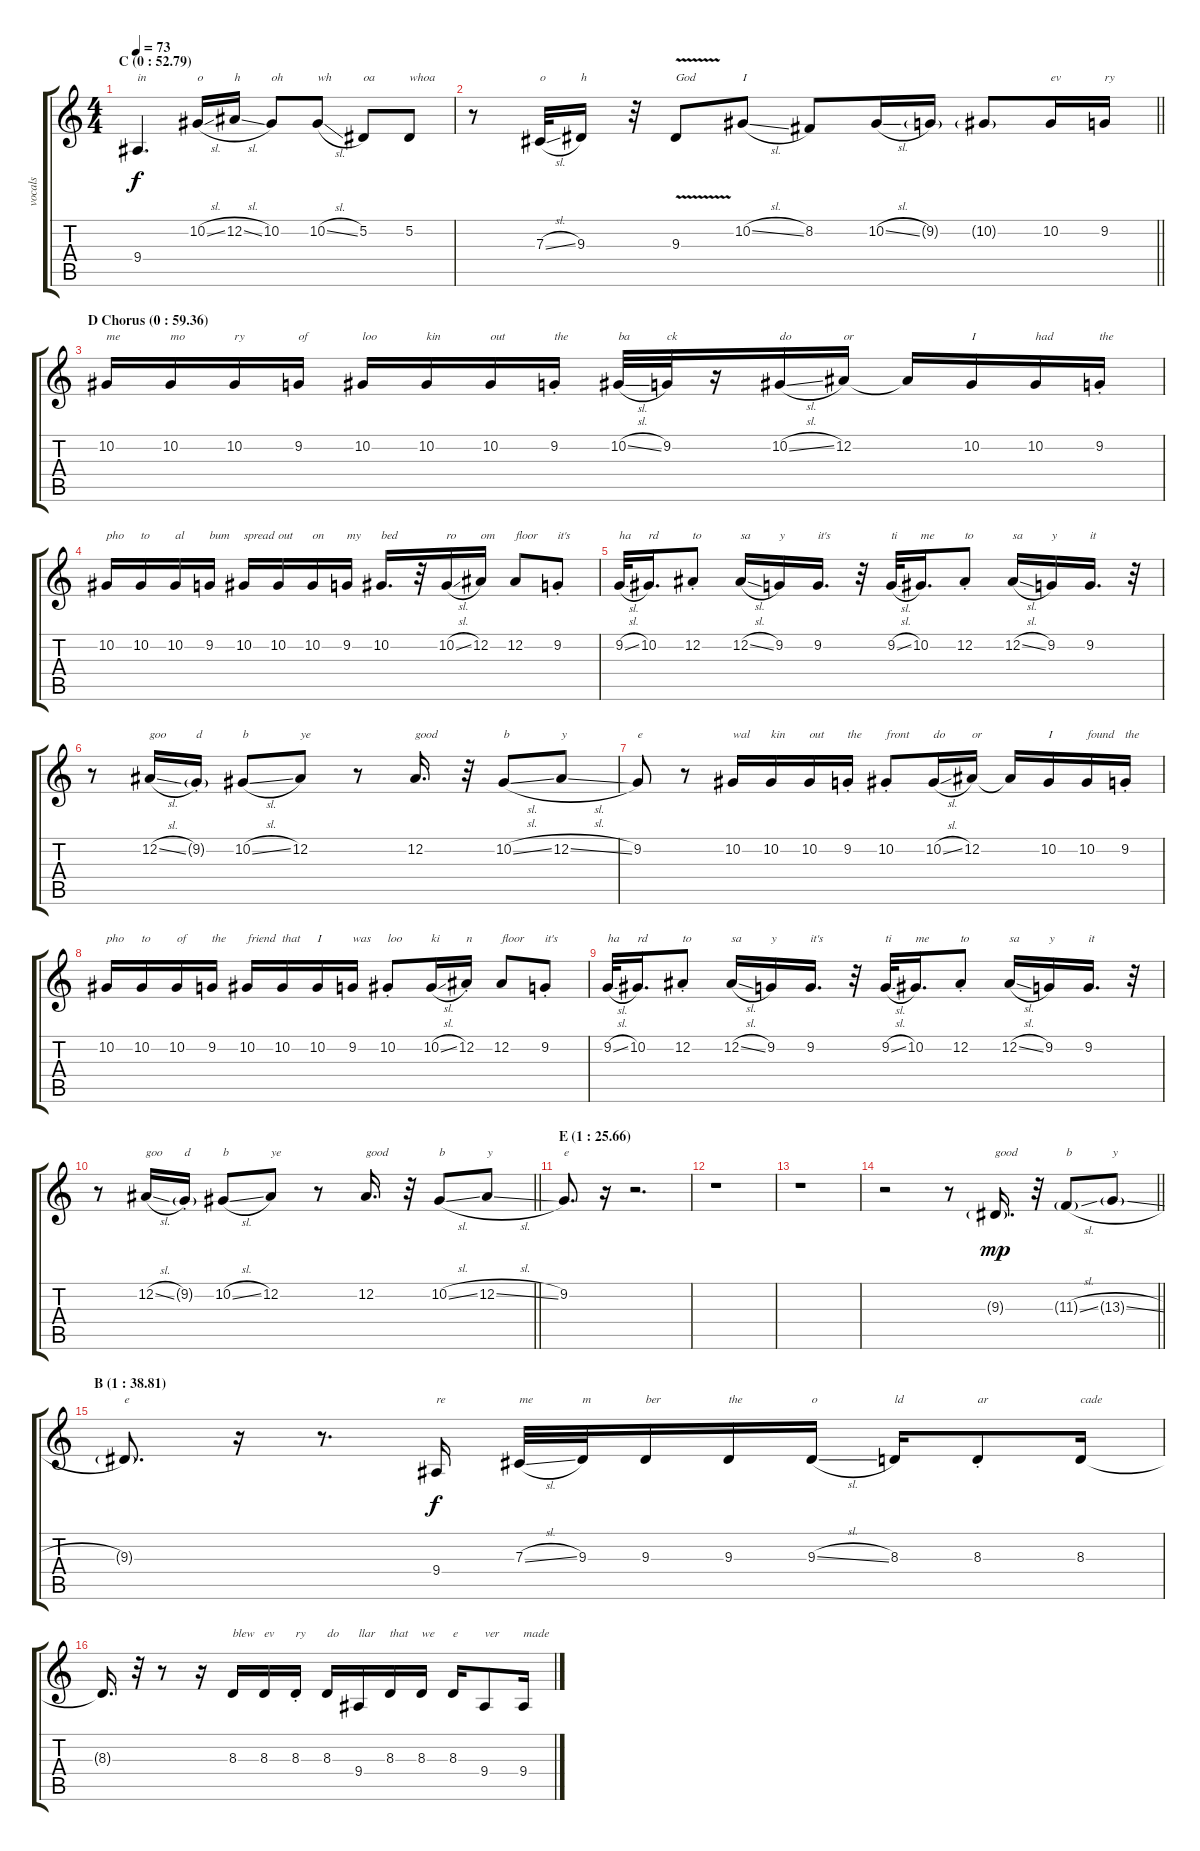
\track ("vocals" "vocals") {instrument lead2sawtooth}
\staff {score tabs}
\tuning (Eb4 Bb3 Gb3 Db3 Ab2 Eb2) {hide}
\ts (4 4)
\section ("" "C (0 : 52.79)")
\tempo 73
\clef g2
\ks c
9.4.4{d txt "in" dy f} 10.2{sl}.16{txt "o"} 12.2{sl}.16{txt "h"} 10.2.8{txt "oh"} 10.2{sl}.8{txt "wh"} 5.2.8{txt "oa"} 5.2.8{txt "whoa"} |
\barLineRight lightlight
r.8 7.3{sl}.32{txt "o"} 9.3.16{txt "h"} r.32 9.3{v}.8{txt "God"} 10.2{sl}.8{txt "I"} 8.2.8 10.2{sl}.16 9.2{g}.16 10.2{g}.8 10.2.16{txt "ev"} 9.2.16{txt "ry"} |
\section ("" "D Chorus (0 : 59.36)")
10.2.16{txt "me"} 10.2.16{txt "mo"} 10.2.16{txt "ry"} 9.2.16{txt "of"} 10.2.16{txt "loo"} 10.2.16{txt "kin"} 10.2.16{txt "out"} 9.2{st}.16{txt "the"} 10.2{sl}.32{txt "ba"} 9.2.32{txt "ck"} r.16 10.2{sl}.16{txt "do"} 12.2.16{txt "or"} 12.2{t}.16 10.2.16{txt "I"} 10.2.16{txt "had"} 9.2{st}.16{txt "the"} |
10.2.16{txt "pho"} 10.2.16{txt "to"} 10.2.16{txt "al"} 9.2.16{txt "bum"} 10.2.16{txt "spread"} 10.2.16{txt "out"} 10.2.16{txt "on"} 9.2.16{txt "my"} 10.2.16{d txt "bed"} r.32 10.2{sl}.16{txt "ro"} 12.2.16{txt "om"} 12.2.8{txt "floor"} 9.2{st}.8{txt "it's"} |
9.2{sl}.32{txt "ha"} 10.2.16{d txt "rd"} 12.2{st}.8{txt "to"} 12.2{sl}.16{txt "sa"} 9.2.16{txt "y"} 9.2.16{d txt "it's"} r.32 9.2{sl}.32{txt "ti"} 10.2.16{d txt "me"} 12.2{st}.8{txt "to"} 12.2{sl}.16{txt "sa"} 9.2.16{txt "y"} 9.2.16{d txt "it"} r.32 |
r.8 12.2{sl}.16{txt "goo"} 9.2{g st}.16{txt "d"} 10.2{sl}.8{txt "b"} 12.2.8{txt "ye"} r.8 12.2.16{d txt "good"} r.32 10.2{sl}.8{txt "b"} 12.2{sl}.8{txt "y"} |
9.2.8{txt "e"} r.8 10.2.16{txt "wal"} 10.2.16{txt "kin"} 10.2.16{txt "out"} 9.2{st}.16{txt "the"} 10.2{st}.8{txt "front"} 10.2{sl}.16{txt "do"} 12.2.16{txt "or"} 12.2{t}.16 10.2.16{txt "I"} 10.2.16{txt "found"} 9.2{st}.16{txt "the"} |
10.2.16{txt "pho"} 10.2.16{txt "to"} 10.2.16{txt "of"} 9.2.16{txt "the"} 10.2.16{txt "friend"} 10.2.16{txt "that"} 10.2.16{txt "I"} 9.2.16{txt "was"} 10.2{st}.8{txt "loo"} 10.2{sl}.16{txt "ki"} 12.2{st}.16{txt "n"} 12.2.8{txt "floor"} 9.2{st}.8{txt "it's"} |
9.2{sl}.32{txt "ha"} 10.2.16{d txt "rd"} 12.2{st}.8{txt "to"} 12.2{sl}.16{txt "sa"} 9.2.16{txt "y"} 9.2.16{d txt "it's"} r.32 9.2{sl}.32{txt "ti"} 10.2.16{d txt "me"} 12.2{st}.8{txt "to"} 12.2{sl}.16{txt "sa"} 9.2.16{txt "y"} 9.2.16{d txt "it"} r.32 |
\barLineRight lightlight
r.8 12.2{sl}.16{txt "goo"} 9.2{g st}.16{txt "d"} 10.2{sl}.8{txt "b"} 12.2.8{txt "ye"} r.8 12.2.16{d txt "good"} r.32 10.2{sl}.8{txt "b"} 12.2{sl}.8{txt "y"} |
\section ("" "E (1 : 25.66)")
9.2.8{d txt "e"} r.16 r.2{d} |
r.1 |
r.1 |
\barLineRight lightlight
r.2 r.8 9.3{g}.16{d txt "good" dy mp} r.32 11.3{sl g}.8{txt "b"} 13.3{sl g}.8{txt "y"} |
\section ("" "B (1 : 38.81)")
9.3{g}.8{d txt "e"} r.16 r.8{d} 9.4.16{txt "re" dy f} 7.3{sl}.32{txt "me"} 9.3.32{txt "m"} 9.3.16{txt "ber"} 9.3.16{txt "the"} 9.3{sl}.16{txt "o"} 8.3.16{txt "ld"} 8.3{st}.8{txt "ar"} 8.3.16{txt "cade"} |
8.3{t}.16{d} r.32 r.8 r.16 8.3.16{txt "blew"} 8.3.16{txt "ev"} 8.3{st}.16{txt "ry"} 8.3.16{txt "do"} 9.4.16{txt "llar"} 8.3.16{txt "that"} 8.3.16{txt "we"} 8.3.16{txt "e"} 9.4.8{txt "ver"} 9.4.16{txt "made"}
